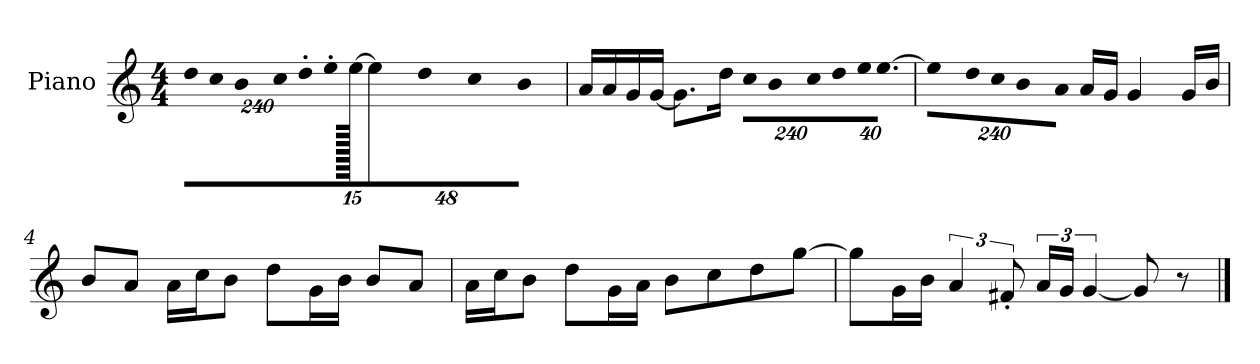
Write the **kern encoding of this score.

**kern
*part1
*staff1
*I"Piano
*I'P-no
*clefG2
*k[]
*M4/4
*MM90
*Xbrackettup
=1
!LO:N:vis=16
1920%137dd\LL
!LO:N:vis=16
1920%137cc\J
!LO:N:vis=8
960%137b\
!LO:N:vis=16
1920%137cc\L
!LO:N:vis=16
1920%137dd'\
!LO:N:vis=16
1920%137ee'\JJ
[1920ee\
192%41ee\]
!LO:N:vis=16
1920%137dd\L
!LO:N:vis=16
1920%137cc\J
!LO:N:vis=8
960%137b\J
=2
16a/LL
16a/
16g/
[16g/JJ
8.g\L]
16dd\Jk
!LO:N:vis=16
1920%137cc\KL
!LO:N:vis=8
960%137b\
!LO:N:vis=16
1920%137cc\L
!LO:N:vis=16
1920%137dd\
!LO:N:vis=32
640%23ee\K
!LO:N:vis=16.
[960%103ee\JJ
=3
!LO:N:vis=8
960%137ee\L]
!LO:N:vis=16
1920%137dd\L
!LO:N:vis=16
1920%137cc\J
!LO:N:vis=8
960%137b\
!LO:N:vis=16
1920%137a\Jk
16a/LL
16g/JJ
4g/
16g/LL
16b/JJ
!!LO:LB:g=z
=4
8b/L
8a/J
16a\LL
16cc\J
8b\J
8dd\L
16g\L
16b\JJ
8b/L
8a/J
=5
16a\LL
16cc\J
8b\J
8dd\L
16g\L
16a\JJ
8b\L
8cc\
8dd\
[8gg\J
=6
8gg\L]
16g\L
16b\JJ
*brackettup
6a/
12f#X'/
24a/LL
24g/JJ
[6g/
8g/]
8r
==
*-
